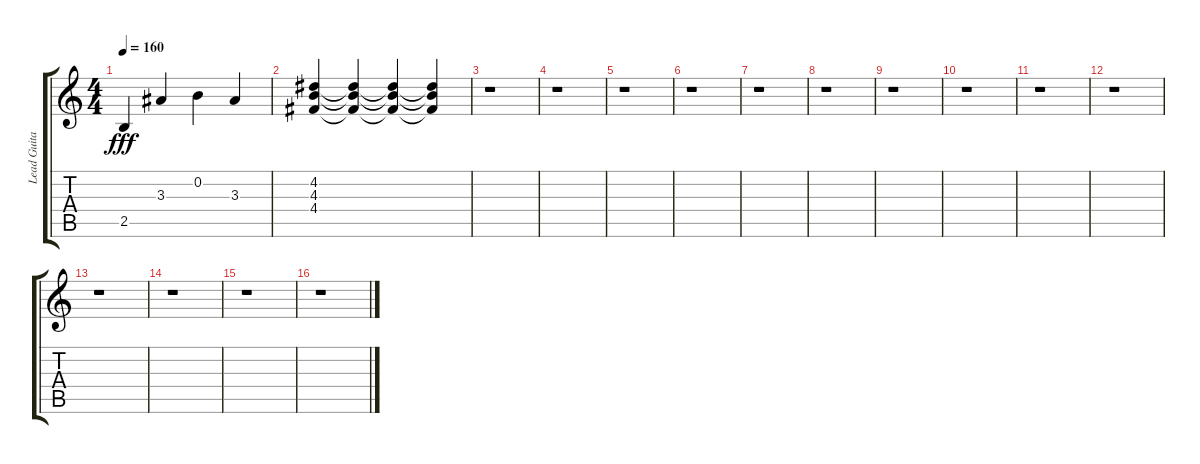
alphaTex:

\track ("Lead Guitar" "Lead Guita") {instrument electricguitarmuted}
\staff {score tabs}
\tuning (E4 B3 G3 D3 A2 E2) {hide}
\ts (4 4)
\tempo 160
\clef g2
\ks c
2.5.4{dy fff} 3.3.4 0.2.4 3.3.4 |
(4.2 4.3 4.4).4 (4.2{t} 4.3{t} 4.4{t}).4 (4.2{t} 4.3{t} 4.4{t}).4 (4.2{t} 4.3{t} 4.4{t}).4 |
r.1 |
r.1 |
r.1 |
r.1 |
r.1 |
r.1 |
r.1 |
r.1 |
r.1 |
r.1 |
r.1 |
r.1 |
r.1 |
r.1
